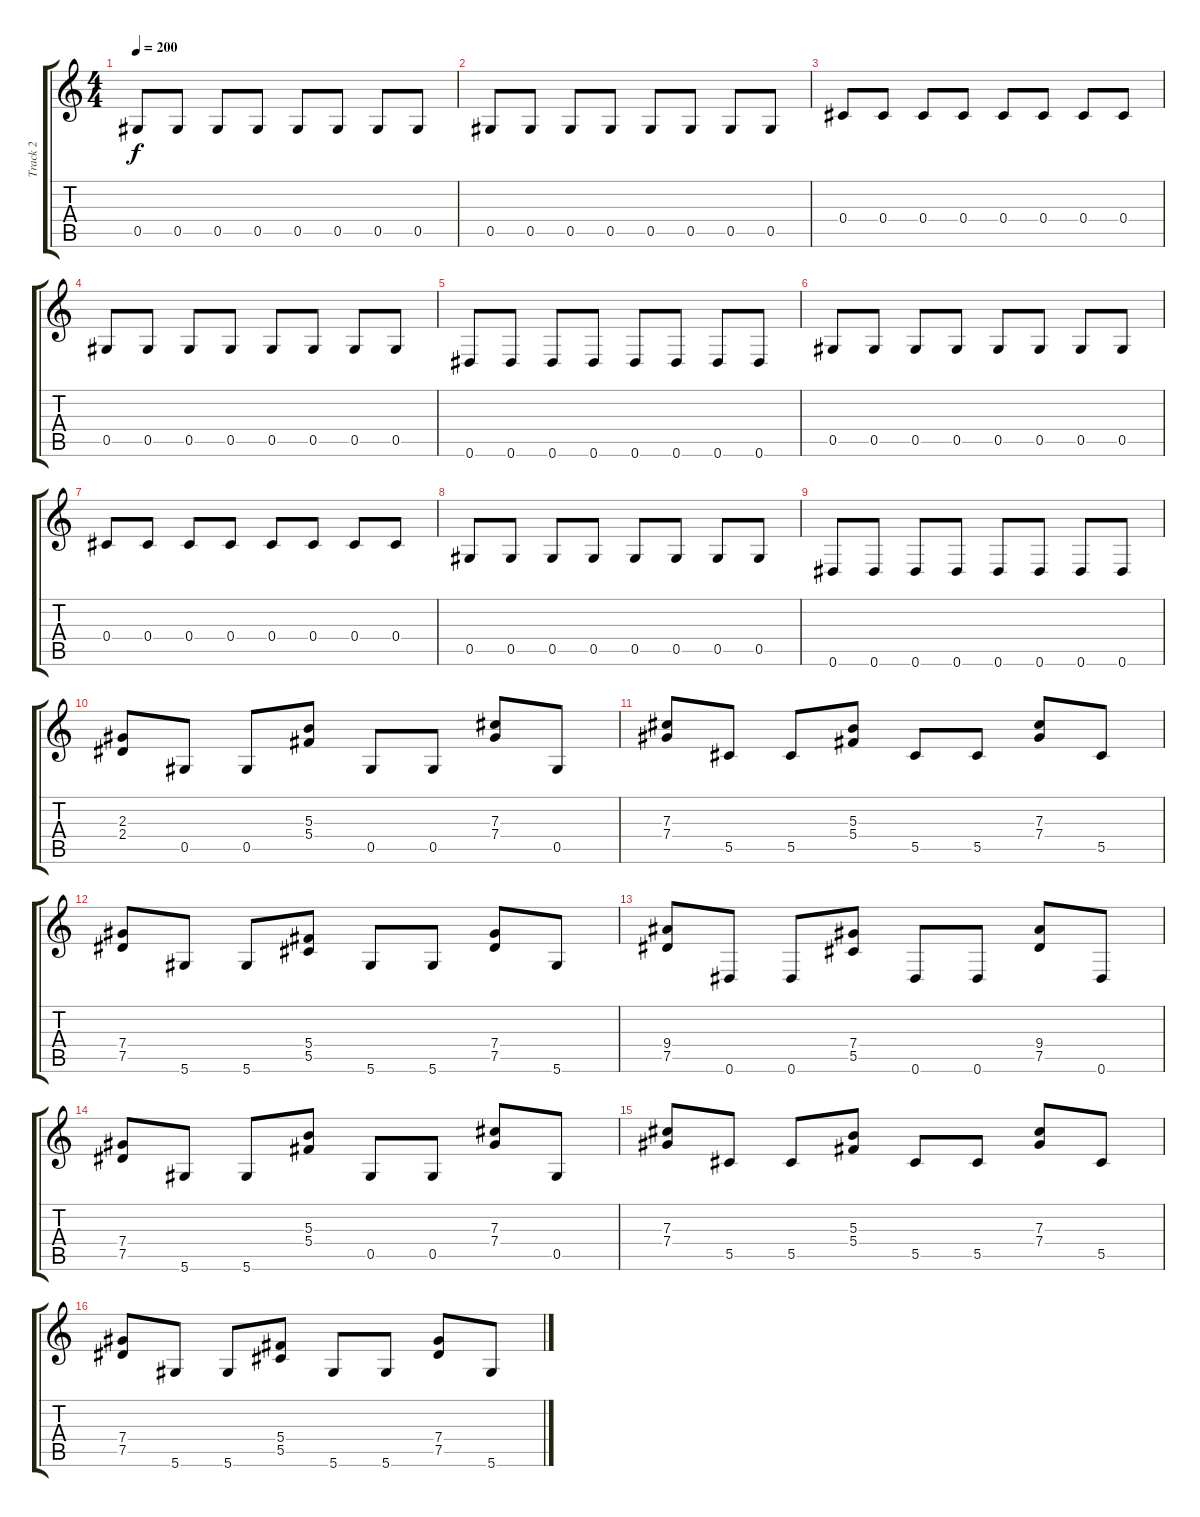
\track ("Track 2" "Track 2") {instrument distortionguitar}
\staff {score tabs}
\tuning (Eb4 Bb3 Gb3 Db3 Ab2 Eb2) {hide}
\ts (4 4)
\tempo 200
\clef g2
\ks c
0.5.8{dy f} 0.5.8 0.5.8 0.5.8 0.5.8 0.5.8 0.5.8 0.5.8 |
0.5.8 0.5.8 0.5.8 0.5.8 0.5.8 0.5.8 0.5.8 0.5.8 |
0.4.8 0.4.8 0.4.8 0.4.8 0.4.8 0.4.8 0.4.8 0.4.8 |
0.5.8 0.5.8 0.5.8 0.5.8 0.5.8 0.5.8 0.5.8 0.5.8 |
0.6.8 0.6.8 0.6.8 0.6.8 0.6.8 0.6.8 0.6.8 0.6.8 |
0.5.8 0.5.8 0.5.8 0.5.8 0.5.8 0.5.8 0.5.8 0.5.8 |
0.4.8 0.4.8 0.4.8 0.4.8 0.4.8 0.4.8 0.4.8 0.4.8 |
0.5.8 0.5.8 0.5.8 0.5.8 0.5.8 0.5.8 0.5.8 0.5.8 |
0.6.8 0.6.8 0.6.8 0.6.8 0.6.8 0.6.8 0.6.8 0.6.8 |
(2.3 2.4).8 0.5.8 0.5.8 (5.3 5.4).8 0.5.8 0.5.8 (7.3 7.4).8 0.5.8 |
(7.3 7.4).8 5.5.8 5.5.8 (5.3 5.4).8 5.5.8 5.5.8 (7.3 7.4).8 5.5.8 |
(7.4 7.5).8 5.6.8 5.6.8 (5.4 5.5).8 5.6.8 5.6.8 (7.4 7.5).8 5.6.8 |
(9.4 7.5).8 0.6.8 0.6.8 (7.4 5.5).8 0.6.8 0.6.8 (9.4 7.5).8 0.6.8 |
(7.4 7.5).8 5.6.8 5.6.8 (5.3 5.4).8 0.5.8 0.5.8 (7.3 7.4).8 0.5.8 |
(7.3 7.4).8 5.5.8 5.5.8 (5.3 5.4).8 5.5.8 5.5.8 (7.3 7.4).8 5.5.8 |
(7.4 7.5).8 5.6.8 5.6.8 (5.4 5.5).8 5.6.8 5.6.8 (7.4 7.5).8 5.6.8
